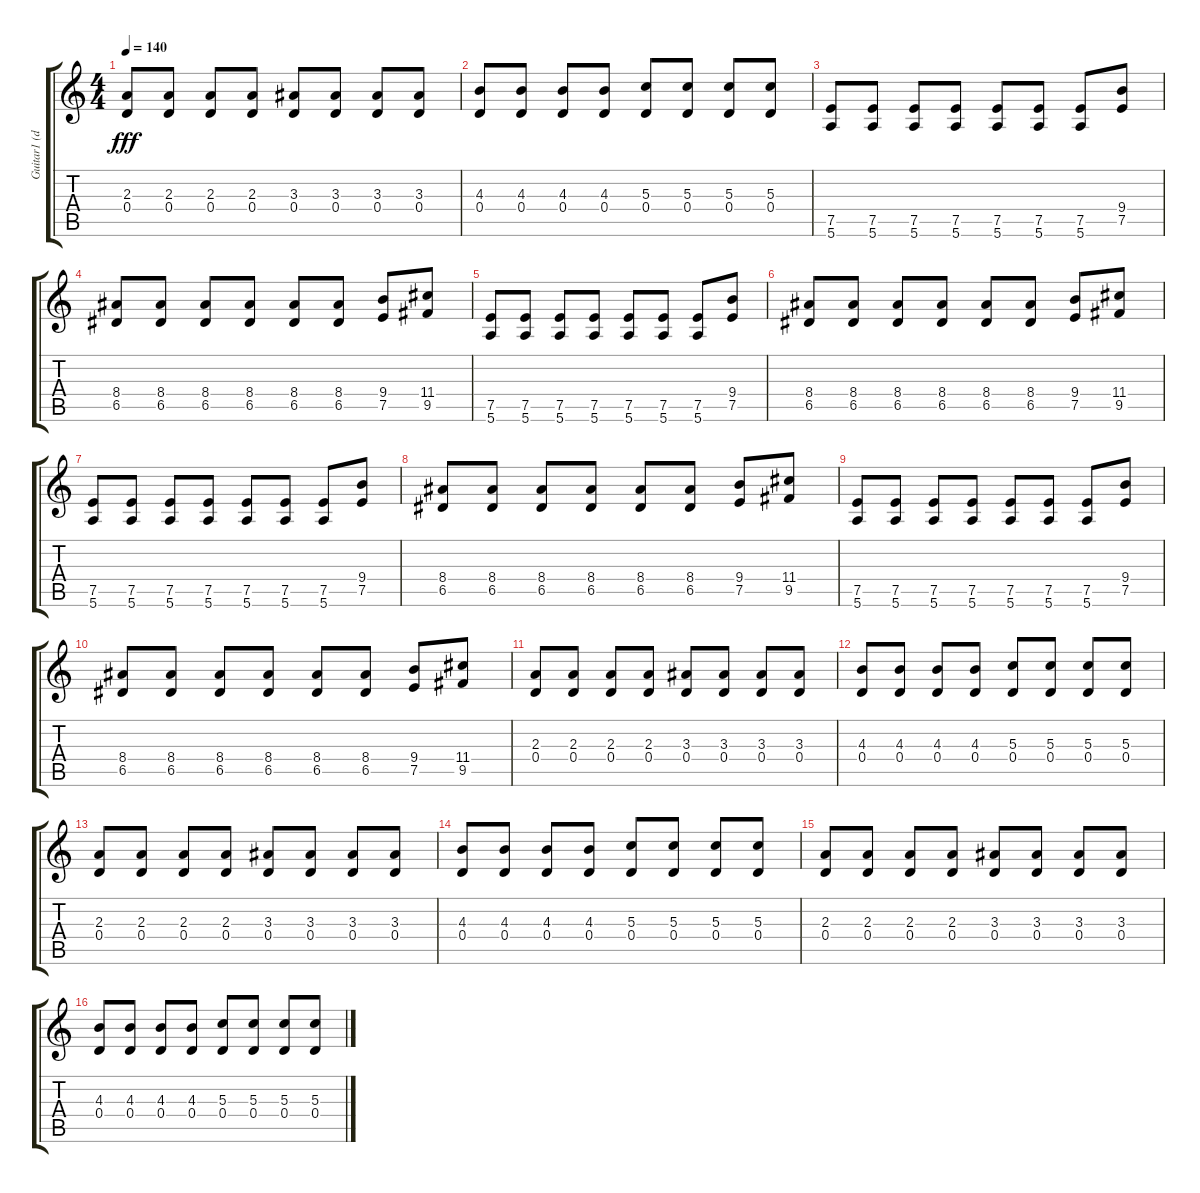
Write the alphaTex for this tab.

\track ("Guitar1 (dist)" "Guitar1 (d") {instrument distortionguitar}
\staff {score tabs}
\tuning (E4 B3 G3 D3 A2 E2) {hide}
\ts (4 4)
\tempo 140
\clef g2
\ks c
(2.3 0.4).8{dy fff} (2.3 0.4).8 (2.3 0.4).8 (2.3 0.4).8 (3.3 0.4).8 (3.3 0.4).8 (3.3 0.4).8 (3.3 0.4).8 |
(4.3 0.4).8 (4.3 0.4).8 (4.3 0.4).8 (4.3 0.4).8 (5.3 0.4).8 (5.3 0.4).8 (5.3 0.4).8 (5.3 0.4).8 |
(7.5 5.6).8{volume 10} (7.5 5.6).8 (7.5 5.6).8 (7.5 5.6).8 (7.5 5.6).8 (7.5 5.6).8 (7.5 5.6).8 (9.4 7.5).8 |
(8.4 6.5).8 (8.4 6.5).8 (8.4 6.5).8 (8.4 6.5).8 (8.4 6.5).8 (8.4 6.5).8 (9.4 7.5).8 (11.4 9.5).8 |
(7.5 5.6).8 (7.5 5.6).8 (7.5 5.6).8 (7.5 5.6).8 (7.5 5.6).8 (7.5 5.6).8 (7.5 5.6).8 (9.4 7.5).8 |
(8.4 6.5).8 (8.4 6.5).8 (8.4 6.5).8 (8.4 6.5).8 (8.4 6.5).8 (8.4 6.5).8 (9.4 7.5).8 (11.4 9.5).8 |
(7.5 5.6).8 (7.5 5.6).8 (7.5 5.6).8 (7.5 5.6).8 (7.5 5.6).8 (7.5 5.6).8 (7.5 5.6).8 (9.4 7.5).8 |
(8.4 6.5).8 (8.4 6.5).8 (8.4 6.5).8 (8.4 6.5).8 (8.4 6.5).8 (8.4 6.5).8 (9.4 7.5).8 (11.4 9.5).8 |
(7.5 5.6).8 (7.5 5.6).8 (7.5 5.6).8 (7.5 5.6).8 (7.5 5.6).8 (7.5 5.6).8 (7.5 5.6).8 (9.4 7.5).8 |
(8.4 6.5).8 (8.4 6.5).8 (8.4 6.5).8 (8.4 6.5).8 (8.4 6.5).8 (8.4 6.5).8 (9.4 7.5).8 (11.4 9.5).8 |
(2.3 0.4).8 (2.3 0.4).8 (2.3 0.4).8 (2.3 0.4).8 (3.3 0.4).8 (3.3 0.4).8 (3.3 0.4).8 (3.3 0.4).8 |
(4.3 0.4).8 (4.3 0.4).8 (4.3 0.4).8 (4.3 0.4).8 (5.3 0.4).8 (5.3 0.4).8 (5.3 0.4).8 (5.3 0.4).8 |
(2.3 0.4).8 (2.3 0.4).8 (2.3 0.4).8 (2.3 0.4).8 (3.3 0.4).8 (3.3 0.4).8 (3.3 0.4).8 (3.3 0.4).8 |
(4.3 0.4).8 (4.3 0.4).8 (4.3 0.4).8 (4.3 0.4).8 (5.3 0.4).8 (5.3 0.4).8 (5.3 0.4).8 (5.3 0.4).8 |
(2.3 0.4).8 (2.3 0.4).8 (2.3 0.4).8 (2.3 0.4).8 (3.3 0.4).8 (3.3 0.4).8 (3.3 0.4).8 (3.3 0.4).8 |
(4.3 0.4).8 (4.3 0.4).8 (4.3 0.4).8 (4.3 0.4).8 (5.3 0.4).8 (5.3 0.4).8 (5.3 0.4).8 (5.3 0.4).8
